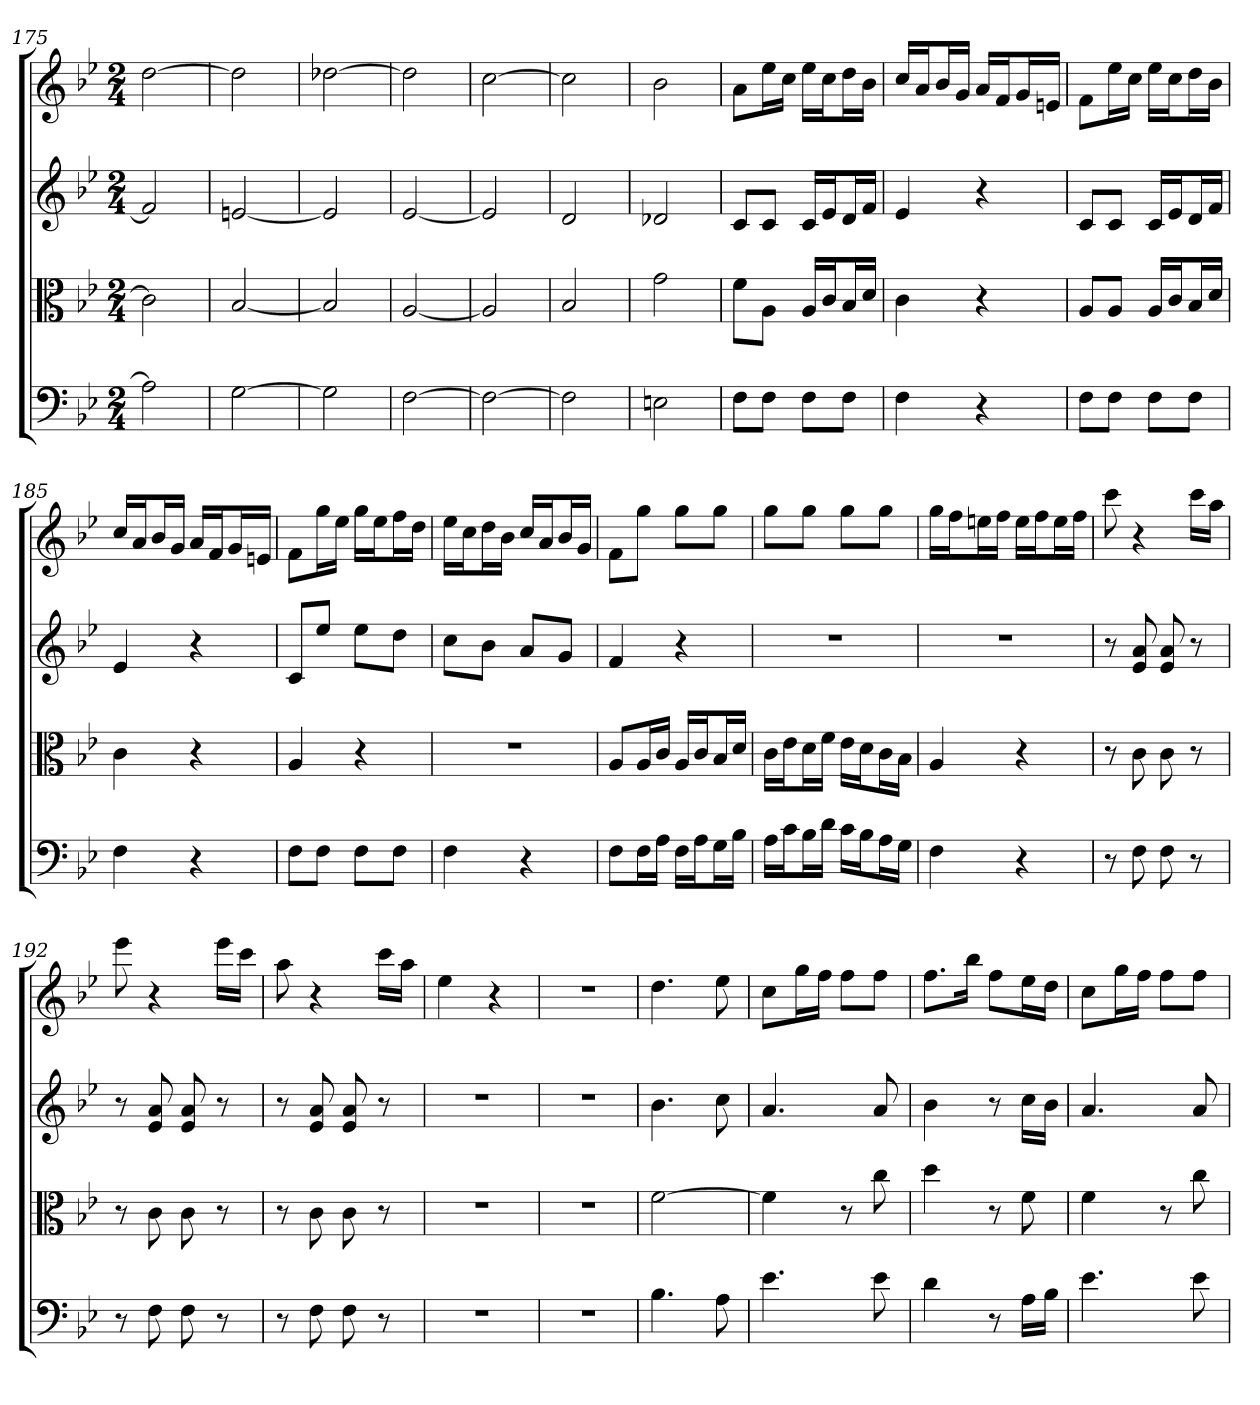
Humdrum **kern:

**kern	**kern	**kern	**kern
*part4	*part3	*part2	*part1
*staff4	*staff3	*staff2	*staff1
*clefF4	*clefC3	*	*
*k[b-e-]	*k[b-e-]	*k[b-e-]	*k[b-e-]
*B-:	*B-:	*B-:	*B-:
*M2/4	*M2/4	*M2/4	*M2/4
=175	=175	=175	=175
2A-]	2c-]	2f]	[2dd
=176	=176	=176	=176
[2G	[2B-	[2en	2dd]
=177	=177	=177	=177
2G]	2B-]	2e]	[2dd-X
=178	=178	=178	=178
[2F	[2A	[2e-	2dd-]
=179	=179	=179	=179
2F_	2A]	2e-]	[2cc
=180	=180	=180	=180
2F]	2B-	2d	2cc]
=181	=181	=181	=181
2En	2g	2d-X	2b-
=182	=182	=182	=182
8F\L	8f\L	8cL	8aL
8F\J	8A\J	8cJ	16ee-L
.	.	.	16ccJJ
8F\L	16A/LL	16cLL	16ee-LL
.	16c/J	16e-J	16ccJ
8F\J	16B-/L	16dL	16ddL
.	16d/JJ	16fJJ	16b-JJ
=183	=183	=183	=183
4F	4c	4e-	16ccLL
.	.	.	16aJ
.	.	.	16b-L
.	.	.	16gJJ
4r	4r	4r	16aLL
.	.	.	16fJ
.	.	.	16gL
.	.	.	16enJJ
=184	=184	=184	=184
8F\L	8A/L	8cL	8fL
8F\J	8A/J	8cJ	16ee-L
.	.	.	16ccJJ
8F\L	16A/LL	16cLL	16ee-LL
.	16c/J	16e-J	16ccJ
8F\J	16B-/L	16dL	16ddL
.	16d/JJ	16fJJ	16b-JJ
=185	=185	=185	=185
4F	4c	4e-	16ccLL
.	.	.	16aJ
.	.	.	16b-L
.	.	.	16gJJ
4r	4r	4r	16aLL
.	.	.	16fJ
.	.	.	16gL
.	.	.	16enJJ
=186	=186	=186	=186
8F\L	4A	8cL	8fL
8F\J	.	8ee-J	16ggL
.	.	.	16ee-JJ
8F\L	4r	8ee-L	16ggLL
.	.	.	16ee-J
8F\J	.	8ddJ	16ffL
.	.	.	16ddJJ
=187	=187	=187	=187
4F	2r	8ccL	16ee-LL
.	.	.	16ccJ
.	.	8b-J	16ddL
.	.	.	16b-JJ
4r	.	8aL	16ccLL
.	.	.	16aJ
.	.	8gJ	16b-L
.	.	.	16gJJ
=188	=188	=188	=188
8F\L	8A/L	4f	8fL
16F\L	16A/L	.	8ggJ
16A\JJ	16c/JJ	.	.
16F\LL	16A/LL	4r	8ggL
16A\J	16c/J	.	.
16G\L	16B-/L	.	8ggJ
16B-\JJ	16d/JJ	.	.
=189	=189	=189	=189
16A\LL	16c\LL	2r	8ggL
16c\J	16e-\J	.	.
16B-\L	16d\L	.	8ggJ
16d\JJ	16f\JJ	.	.
16c\LL	16e-\LL	.	8ggL
16B-\J	16d\J	.	.
16A\L	16c\L	.	8ggJ
16G\JJ	16B-\JJ	.	.
=190	=190	=190	=190
4F	4A	2r	16ggLL
.	.	.	16ffJ
.	.	.	16eenL
.	.	.	16ffJJ
4r	4r	.	16eeLL
.	.	.	16ffJ
.	.	.	16eeL
.	.	.	16ffJJ
=191	=191	=191	=191
8r	8r	8r	8ccc
8F	8c	8e- 8a	4r
8F	8c	8e- 8a	.
8r	8r	8r	16cccLL
.	.	.	16aaJJ
=192	=192	=192	=192
8r	8r	8r	8eee-
8F	8c	8e- 8a	4r
8F	8c	8e- 8a	.
8r	8r	8r	16eee-LL
.	.	.	16cccJJ
=193	=193	=193	=193
8r	8r	8r	8aa
8F	8c	8e- 8a	4r
8F	8c	8e- 8a	.
8r	8r	8r	16cccLL
.	.	.	16aaJJ
=194	=194	=194	=194
2r	2r	2r	4ee-
.	.	.	4r
=195	=195	=195	=195
2r	2r	2r	2r
=196	=196	=196	=196
4.B-	[2f	4.b-	4.dd
8A	.	8cc	8ee-
=197	=197	=197	=197
4.e-	4f]	4.a	8ccL
.	.	.	16ggL
.	.	.	16ffJJ
.	8r	.	8ffL
8e-	8cc	8a	8ffJ
=198	=198	=198	=198
4d	4dd	4b-	8.ffL
.	.	.	16bb-Jk
8r	8r	8r	8ffL
16A\LL	8f	16ccLL	16ee-L
16B-\JJ	.	16b-JJ	16ddJJ
=199	=199	=199	=199
4.e-	4f	4.a	8ccL
.	.	.	16ggL
.	.	.	16ffJJ
.	8r	.	8ffL
8e-	8cc	8a	8ffJ
=	=	=	=
*-	*-	*-	*-
